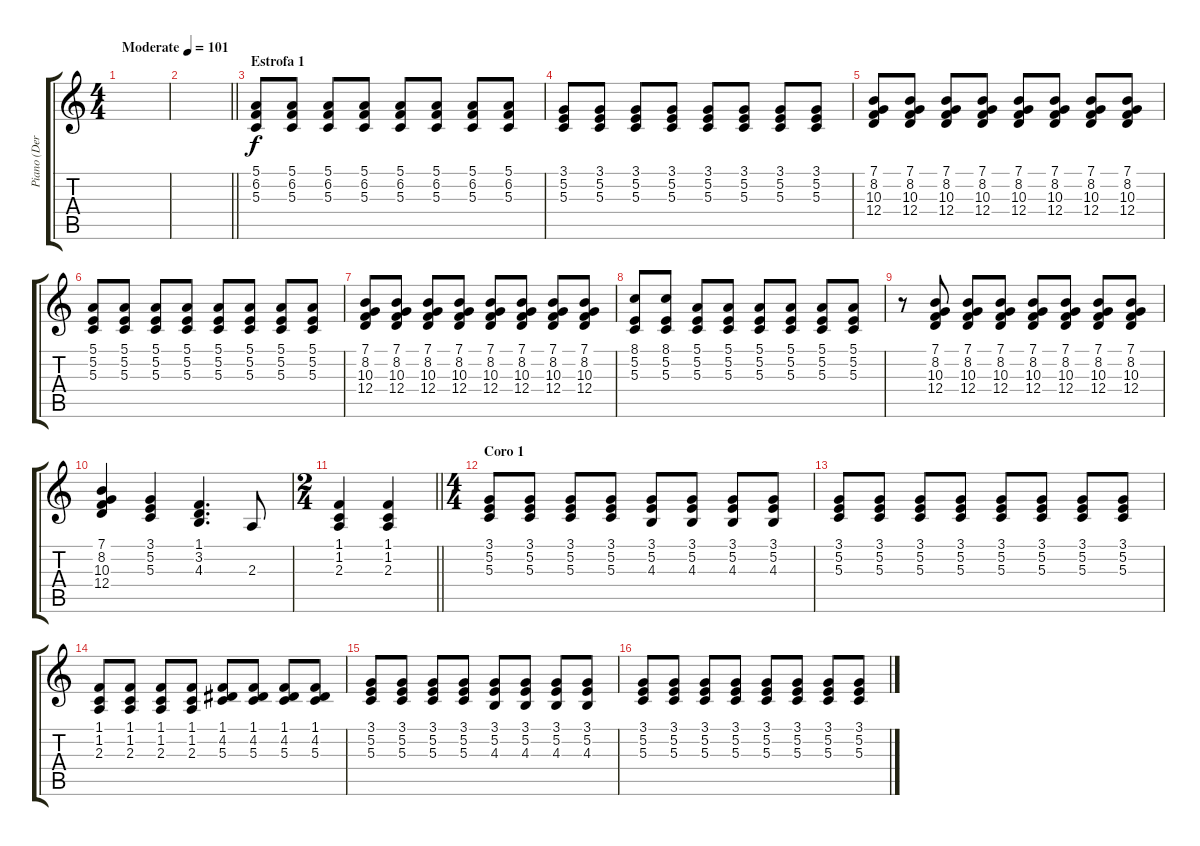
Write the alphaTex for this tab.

\track ("Piano (Der)" "Piano (Der") {instrument acousticgrandpiano}
\staff {score tabs}
\tuning (E4 B3 G3 D3 A2 E2) {hide}
\ts (4 4)
\tempo (101 "Moderate")
\clef g2
\ks c
|
\barLineRight lightlight
|
\section ("" "Estrofa 1")
(5.1 6.2 5.3).8 (5.1 6.2 5.3).8 (5.1 6.2 5.3).8 (5.1 6.2 5.3).8 (5.1 6.2 5.3).8 (5.1 6.2 5.3).8 (5.1 6.2 5.3).8 (5.1 6.2 5.3).8 |
(3.1 5.2 5.3).8 (3.1 5.2 5.3).8 (3.1 5.2 5.3).8 (3.1 5.2 5.3).8 (3.1 5.2 5.3).8 (3.1 5.2 5.3).8 (3.1 5.2 5.3).8 (3.1 5.2 5.3).8 |
(7.1 8.2 10.3 12.4).8 (7.1 8.2 10.3 12.4).8 (7.1 8.2 10.3 12.4).8 (7.1 8.2 10.3 12.4).8 (7.1 8.2 10.3 12.4).8 (7.1 8.2 10.3 12.4).8 (7.1 8.2 10.3 12.4).8 (7.1 8.2 10.3 12.4).8 |
(5.1 5.2 5.3).8 (5.1 5.2 5.3).8 (5.1 5.2 5.3).8 (5.1 5.2 5.3).8 (5.1 5.2 5.3).8 (5.1 5.2 5.3).8 (5.1 5.2 5.3).8 (5.1 5.2 5.3).8 |
(7.1 8.2 10.3 12.4).8 (7.1 8.2 10.3 12.4).8 (7.1 8.2 10.3 12.4).8 (7.1 8.2 10.3 12.4).8 (7.1 8.2 10.3 12.4).8 (7.1 8.2 10.3 12.4).8 (7.1 8.2 10.3 12.4).8 (7.1 8.2 10.3 12.4).8 |
(8.1 5.2 5.3).8 (8.1 5.2 5.3).8 (5.1 5.2 5.3).8 (5.1 5.2 5.3).8 (5.1 5.2 5.3).8 (5.1 5.2 5.3).8 (5.1 5.2 5.3).8 (5.1 5.2 5.3).8 |
r.8 (7.1 8.2 10.3 12.4).8 (7.1 8.2 10.3 12.4).8 (7.1 8.2 10.3 12.4).8 (7.1 8.2 10.3 12.4).8 (7.1 8.2 10.3 12.4).8 (7.1 8.2 10.3 12.4).8 (7.1 8.2 10.3 12.4).8 |
(7.1 8.2 10.3 12.4).4 (3.1 5.2 5.3).4 (1.1 3.2 4.3).4{d} 2.3.8 |
\ts (2 4)
\barLineRight lightlight
(1.1 1.2 2.3).4 (1.1 1.2 2.3).4 |
\ts (4 4)
\section ("" "Coro 1")
(3.1 5.2 5.3).8 (3.1 5.2 5.3).8 (3.1 5.2 5.3).8 (3.1 5.2 5.3).8 (3.1 5.2 4.3).8 (3.1 5.2 4.3).8 (3.1 5.2 4.3).8 (3.1 5.2 4.3).8 |
(3.1 5.2 5.3).8 (3.1 5.2 5.3).8 (3.1 5.2 5.3).8 (3.1 5.2 5.3).8 (3.1 5.2 5.3).8 (3.1 5.2 5.3).8 (3.1 5.2 5.3).8 (3.1 5.2 5.3).8 |
(1.1 1.2 2.3).8 (1.1 1.2 2.3).8 (1.1 1.2 2.3).8 (1.1 1.2 2.3).8 (1.1 4.2 5.3).8 (1.1 4.2 5.3).8 (1.1 4.2 5.3).8 (1.1 4.2 5.3).8 |
(3.1 5.2 5.3).8 (3.1 5.2 5.3).8 (3.1 5.2 5.3).8 (3.1 5.2 5.3).8 (3.1 5.2 4.3).8 (3.1 5.2 4.3).8 (3.1 5.2 4.3).8 (3.1 5.2 4.3).8 |
(3.1 5.2 5.3).8 (3.1 5.2 5.3).8 (3.1 5.2 5.3).8 (3.1 5.2 5.3).8 (3.1 5.2 5.3).8 (3.1 5.2 5.3).8 (3.1 5.2 5.3).8 (3.1 5.2 5.3).8
